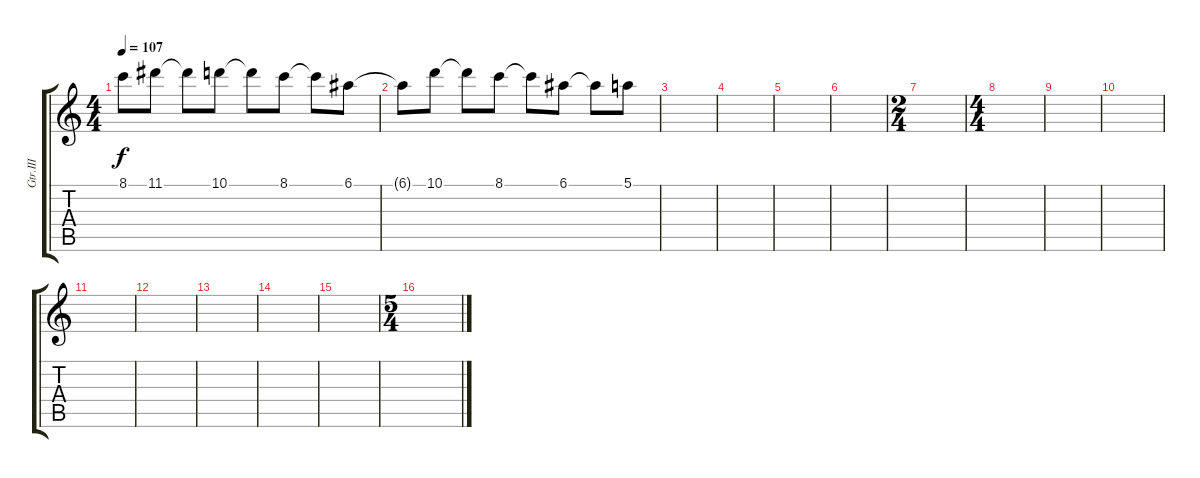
\track ("Gtr.III" "Gtr.III") {instrument electricguitarjazz}
\staff {score tabs}
\tuning (E4 B3 G3 D3 A2 E2) {hide}
\ts (4 4)
\tempo 107
\clef g2
\ks c
8.1{t}.8{dy f} 11.1.8 11.1{t}.8 10.1.8 10.1{t}.8 8.1.8 8.1{t}.8 6.1.8 |
6.1{t}.8 10.1.8 10.1{t}.8 8.1.8 8.1{t}.8 6.1.8 6.1{t}.8 5.1.8 |
|
|
|
|
\ts (2 4)
|
\ts (4 4)
|
|
|
|
|
|
|
|
\ts (5 4)
